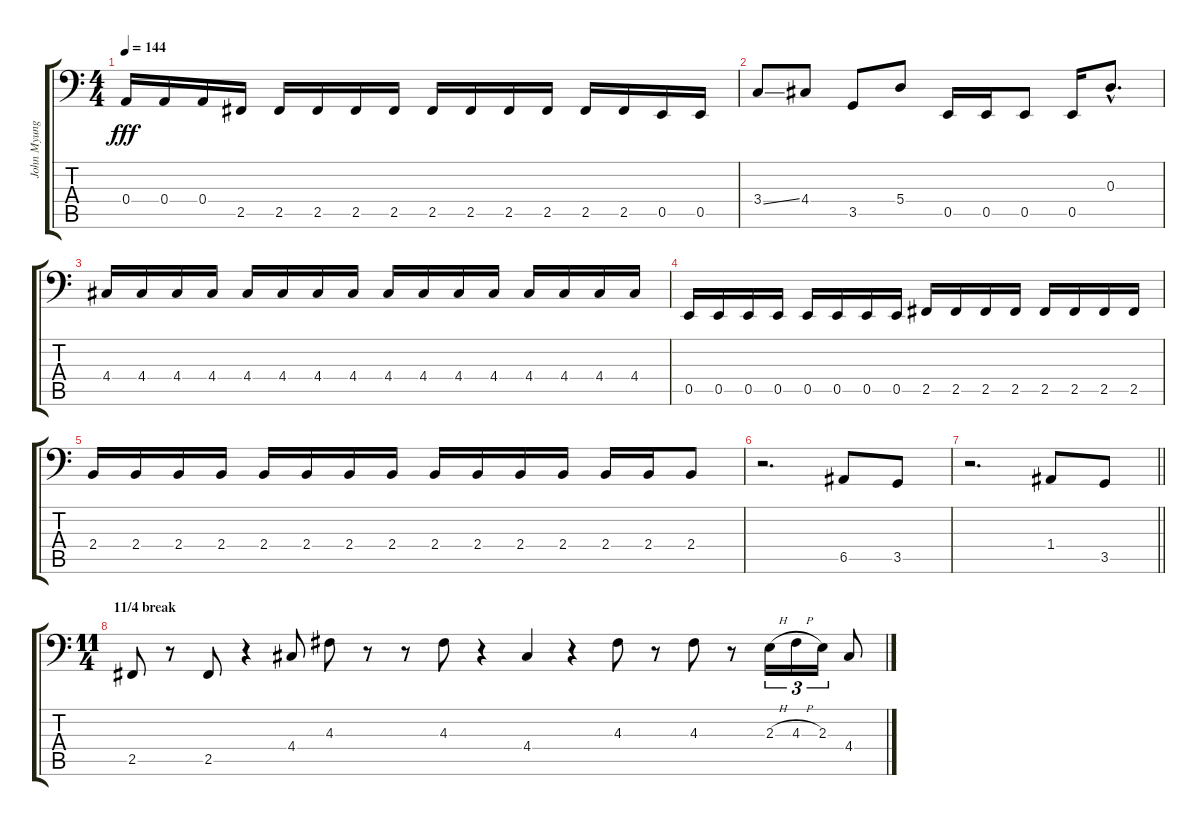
\track ("John Myung - bass" "John Myung") {instrument electricbassfinger}
\staff {score tabs}
\tuning (C3 G2 D2 A1 E1 B0) {hide}
\ts (4 4)
\tempo 144
\clef f4
\ks c
0.4.16{dy fff} 0.4.16 0.4.16 2.5.16 2.5.16 2.5.16 2.5.16 2.5.16 2.5.16 2.5.16 2.5.16 2.5.16 2.5.16 2.5.16 0.5.16 0.5.16 |
3.4{ss}.8 4.4.8 3.5.8 5.4.8 0.5.16 0.5.16 0.5.8 0.5.16 0.3{hac}.8{d} |
4.4.16 4.4.16 4.4.16 4.4.16 4.4.16 4.4.16 4.4.16 4.4.16 4.4.16 4.4.16 4.4.16 4.4.16 4.4.16 4.4.16 4.4.16 4.4.16 |
0.5.16 0.5.16 0.5.16 0.5.16 0.5.16 0.5.16 0.5.16 0.5.16 2.5.16 2.5.16 2.5.16 2.5.16 2.5.16 2.5.16 2.5.16 2.5.16 |
2.4.16 2.4.16 2.4.16 2.4.16 2.4.16 2.4.16 2.4.16 2.4.16 2.4.16 2.4.16 2.4.16 2.4.16 2.4.16 2.4.16 2.4.8 |
r.2{d} 6.5.8 3.5.8 |
\barLineRight lightlight
r.2{d} 1.4.8 3.5.8 |
\ts (11 4)
\section ("" "11/4 break")
2.5.8 r.8 2.5.8 r.4 4.4.8 4.3.8 r.8 r.8 4.3.8 r.4 4.4.4 r.4 4.3.8 r.8 4.3.8 r.8 2.3{h}.16{tu (3 2)} 4.3{h}.16{tu (3 2)} 2.3.16{tu (3 2)} 4.4.8
